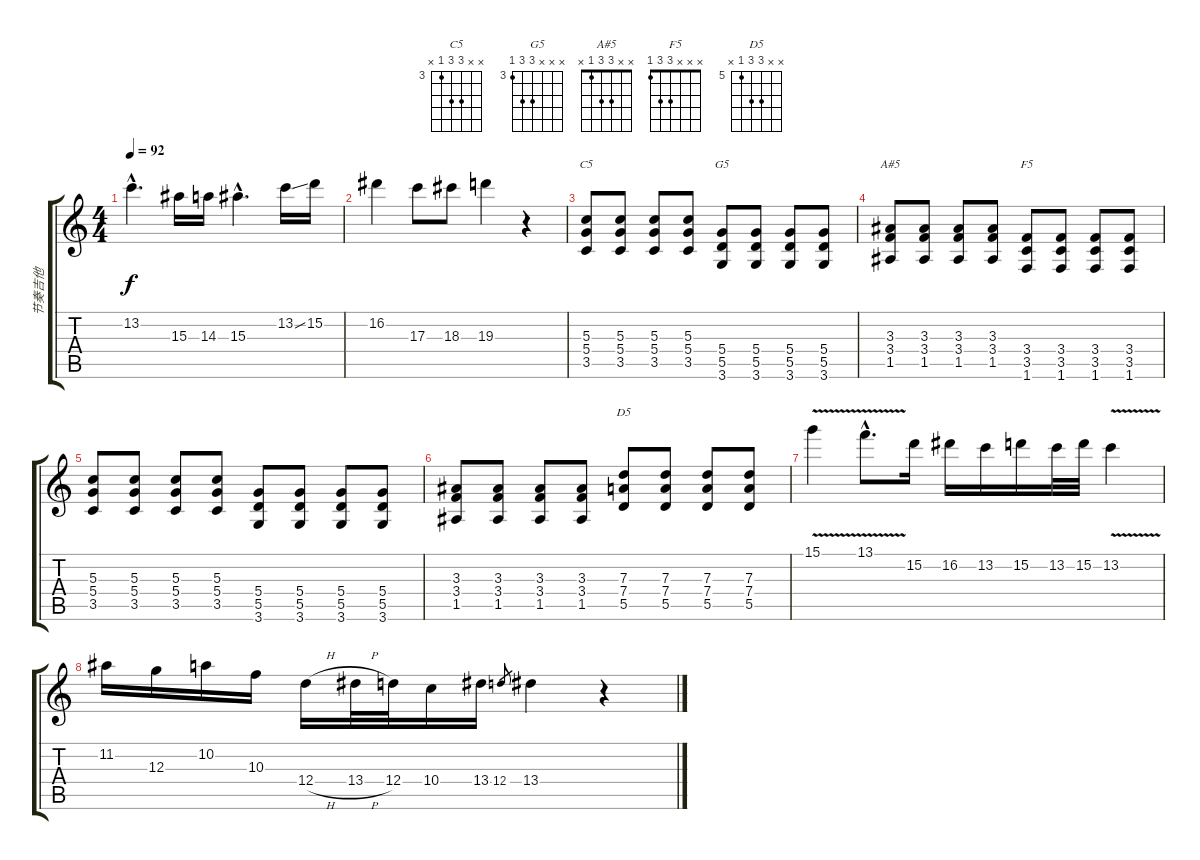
\track ("节奏吉他" "节奏吉他") {instrument overdrivenguitar}
\staff {score tabs}
\tuning (E4 B3 G3 D3 A2 E2) {hide}
\chord ("C5" x x 5 5 3 x) {firstfret 3}
\chord ("G5" x x x 5 5 3) {firstfret 3}
\chord ("A#5" x x 3 3 1 x)
\chord ("F5" x x x 3 3 1)
\chord ("D5" x x 7 7 5 x) {firstfret 5}
\ts (4 4)
\tempo 92
\clef g2
\ks c
13.2{hac}.4{d dy f} 15.3.16 14.3.16 15.3{hac}.4{d} 13.2{ss}.16 15.2.16 |
16.2.4 17.3.8 18.3.8 19.3.4 r.4 |
(5.3 5.4 3.5).8{ch "C5" instrument acousticguitarsteel} (5.3 5.4 3.5).8 (5.3 5.4 3.5).8 (5.3 5.4 3.5).8 (5.4 5.5 3.6).8{ch "G5"} (5.4 5.5 3.6).8 (5.4 5.5 3.6).8 (5.4 5.5 3.6).8 |
(3.3 3.4 1.5).8{ch "A#5"} (3.3 3.4 1.5).8 (3.3 3.4 1.5).8 (3.3 3.4 1.5).8 (3.4 3.5 1.6).8{ch "F5"} (3.4 3.5 1.6).8 (3.4 3.5 1.6).8 (3.4 3.5 1.6).8 |
(5.3 5.4 3.5).8{volume 12 balance 13} (5.3 5.4 3.5).8 (5.3 5.4 3.5).8 (5.3 5.4 3.5).8 (5.4 5.5 3.6).8 (5.4 5.5 3.6).8 (5.4 5.5 3.6).8 (5.4 5.5 3.6).8 |
(3.3 3.4 1.5).8 (3.3 3.4 1.5).8 (3.3 3.4 1.5).8 (3.3 3.4 1.5).8 (7.3 7.4 5.5).8{ch "D5"} (7.3 7.4 5.5).8 (7.3 7.4 5.5).8 (7.3 7.4 5.5).8 |
15.1{v}.4{instrument distortionguitar} 13.1{v hac}.8{d} 15.2.16 16.2.16 13.2.16 15.2.16 13.2.32 15.2.32 13.2{v}.4 |
11.2.16{volume 16 balance 8} 12.3.16 10.2.16 10.3.16 12.4{h}.16 13.4{h}.32 12.4.32 10.4.16 13.4.16 12.4.8{gr} 13.4.4 r.4
